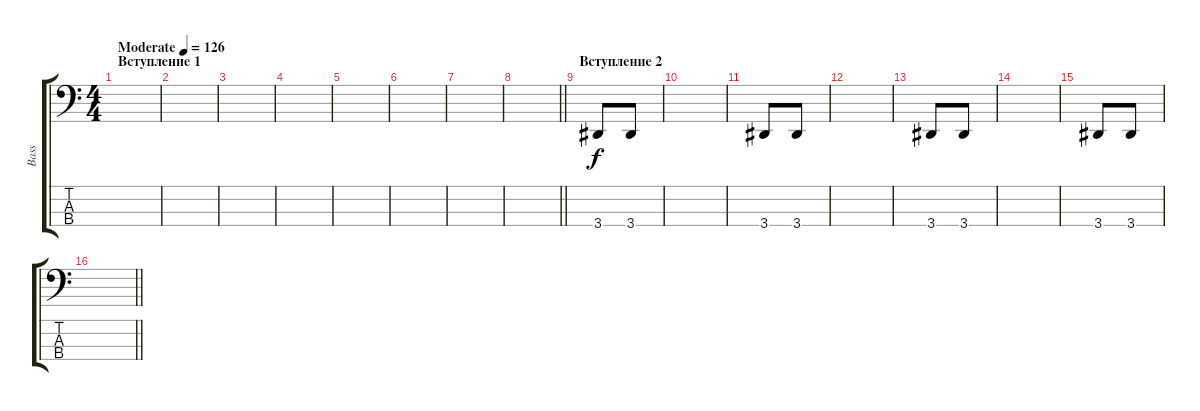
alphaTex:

\track ("Bass" "Bass") {instrument electricbassfinger}
\staff {score tabs}
\tuning (F2 C2 G1 C1) {hide}
\ts (4 4)
\section ("" "Вступление 1")
\tempo (126 "Moderate")
\clef f4
\ks c
|
|
|
|
|
|
|
\barLineRight lightlight
|
\section ("" "Вступление 2 ")
3.4.8 3.4.8 |
|
3.4.8 3.4.8 |
|
3.4.8 3.4.8 |
|
3.4.8 3.4.8 |
\barLineRight lightlight
